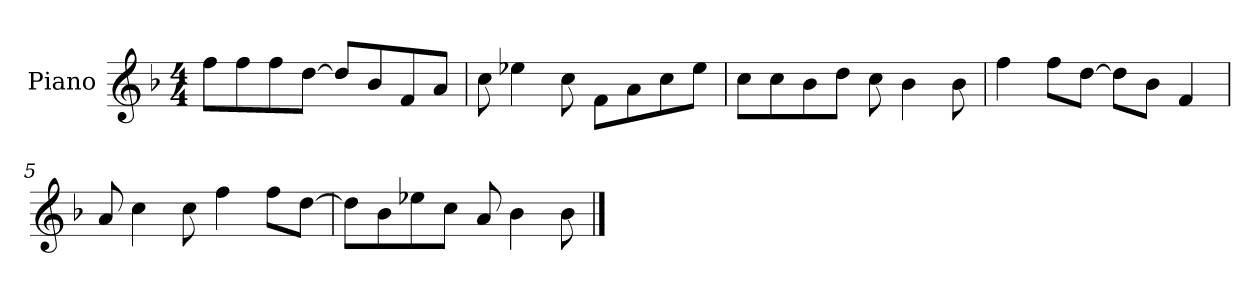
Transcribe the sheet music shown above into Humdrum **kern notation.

**kern
*part1
*staff1
*I"Piano
*I'P-no
*clefG2
*k[b-]
*M4/4
*MM90
=1
8ff\L
8ff\
8ff\
[8dd\J
8dd/L]
8b-/
8f/
8a/J
=2
8cc\
4ee-X\
8cc\
8f\L
8a\
8cc\
8ee-\J
=3
8cc\L
8cc\
8b-\
8dd\J
8cc\
4b-\
8b-\
=4
4ff\
8ff\L
[8dd\J
8dd\L]
8b-\J
4f/
=5
8a/
4cc\
8cc\
4ff\
8ff\L
[8dd\J
!!LO:LB:g=z
=6
8dd\L]
8b-\
8ee-X\
8cc\J
8a/
4b-\
8b-\
==
*-
